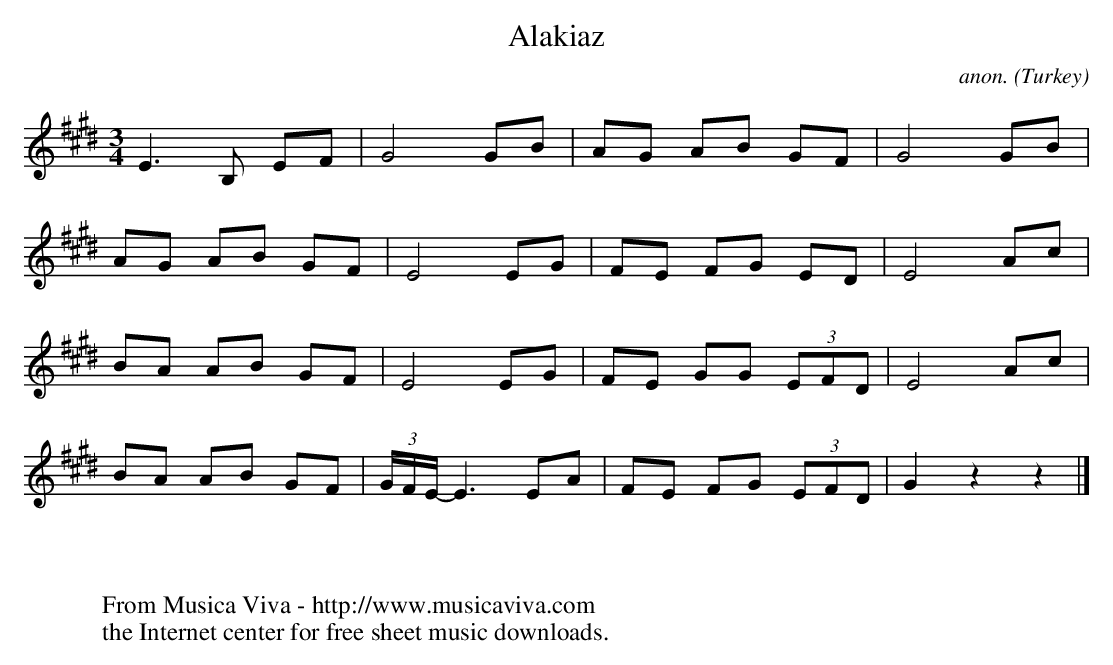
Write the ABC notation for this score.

X:1
T:Alakiaz
C:anon.
O:Turkey
M:3/4
L:1/8
K:E
E3B, EF|G4GB|AG AB GF|G4GB|
AG AB GF|E4EG|FE FG ED|E4Ac|
BA AB GF|E4EG|FE GG (3EFD|E4Ac|
BA AB GF|(3G/F/E/-E3EA|FE FG (3EFD|G2 z2 z2|]
W:
W:
W:  From Musica Viva - http://www.musicaviva.com
W:  the Internet center for free sheet music downloads.
